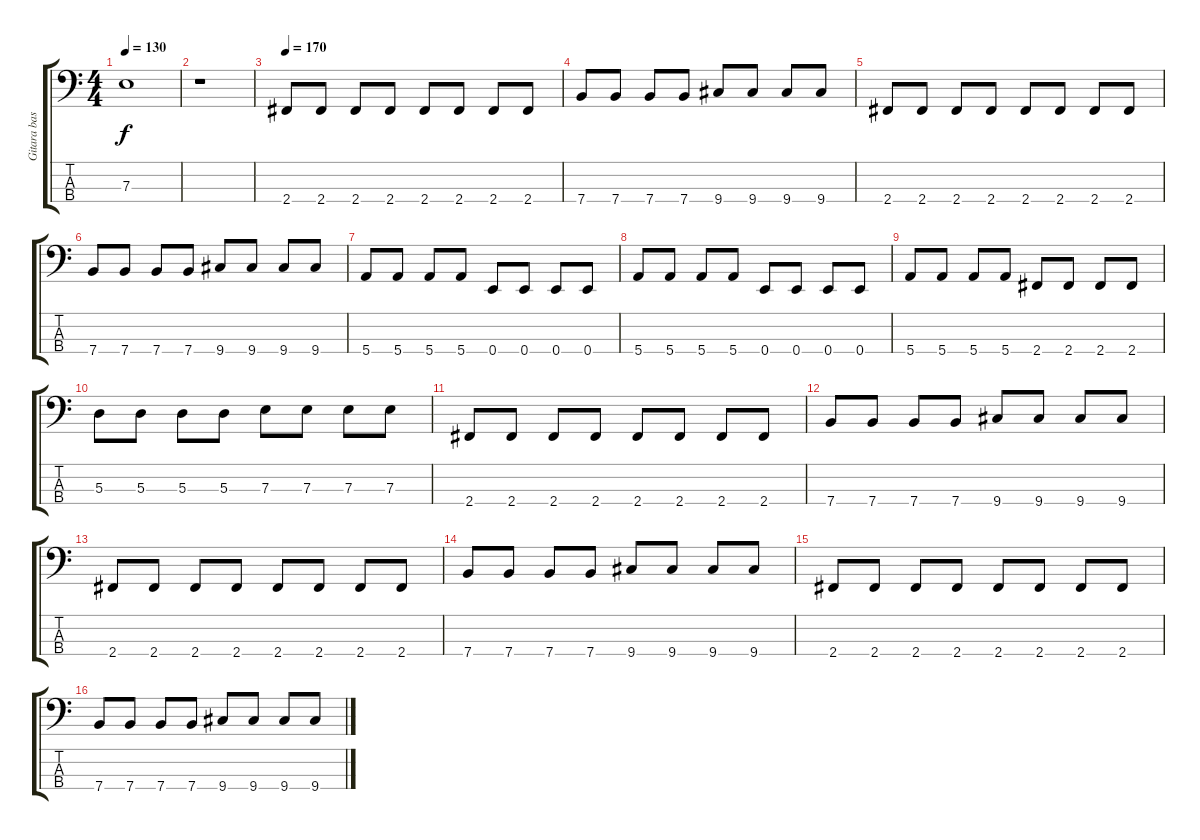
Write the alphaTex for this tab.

\track ("Gitara basowa" "Gitara bas") {instrument electricbassfinger}
\staff {score tabs}
\tuning (G2 D2 A1 E1) {hide}
\ts (4 4)
\tempo 130
\clef f4
\ks c
7.3.1{dy f} |
r.1 |
\tempo 170
2.4.8 2.4.8 2.4.8 2.4.8 2.4.8 2.4.8 2.4.8 2.4.8 |
7.4.8 7.4.8 7.4.8 7.4.8 9.4.8 9.4.8 9.4.8 9.4.8 |
2.4.8 2.4.8 2.4.8 2.4.8 2.4.8 2.4.8 2.4.8 2.4.8 |
7.4.8 7.4.8 7.4.8 7.4.8 9.4.8 9.4.8 9.4.8 9.4.8 |
5.4.8 5.4.8 5.4.8 5.4.8 0.4.8 0.4.8 0.4.8 0.4.8 |
5.4.8 5.4.8 5.4.8 5.4.8 0.4.8 0.4.8 0.4.8 0.4.8 |
5.4.8 5.4.8 5.4.8 5.4.8 2.4.8 2.4.8 2.4.8 2.4.8 |
5.3.8 5.3.8 5.3.8 5.3.8 7.3.8 7.3.8 7.3.8 7.3.8 |
2.4.8 2.4.8 2.4.8 2.4.8 2.4.8 2.4.8 2.4.8 2.4.8 |
7.4.8 7.4.8 7.4.8 7.4.8 9.4.8 9.4.8 9.4.8 9.4.8 |
2.4.8 2.4.8 2.4.8 2.4.8 2.4.8 2.4.8 2.4.8 2.4.8 |
7.4.8 7.4.8 7.4.8 7.4.8 9.4.8 9.4.8 9.4.8 9.4.8 |
2.4.8 2.4.8 2.4.8 2.4.8 2.4.8 2.4.8 2.4.8 2.4.8 |
7.4.8 7.4.8 7.4.8 7.4.8 9.4.8 9.4.8 9.4.8 9.4.8
